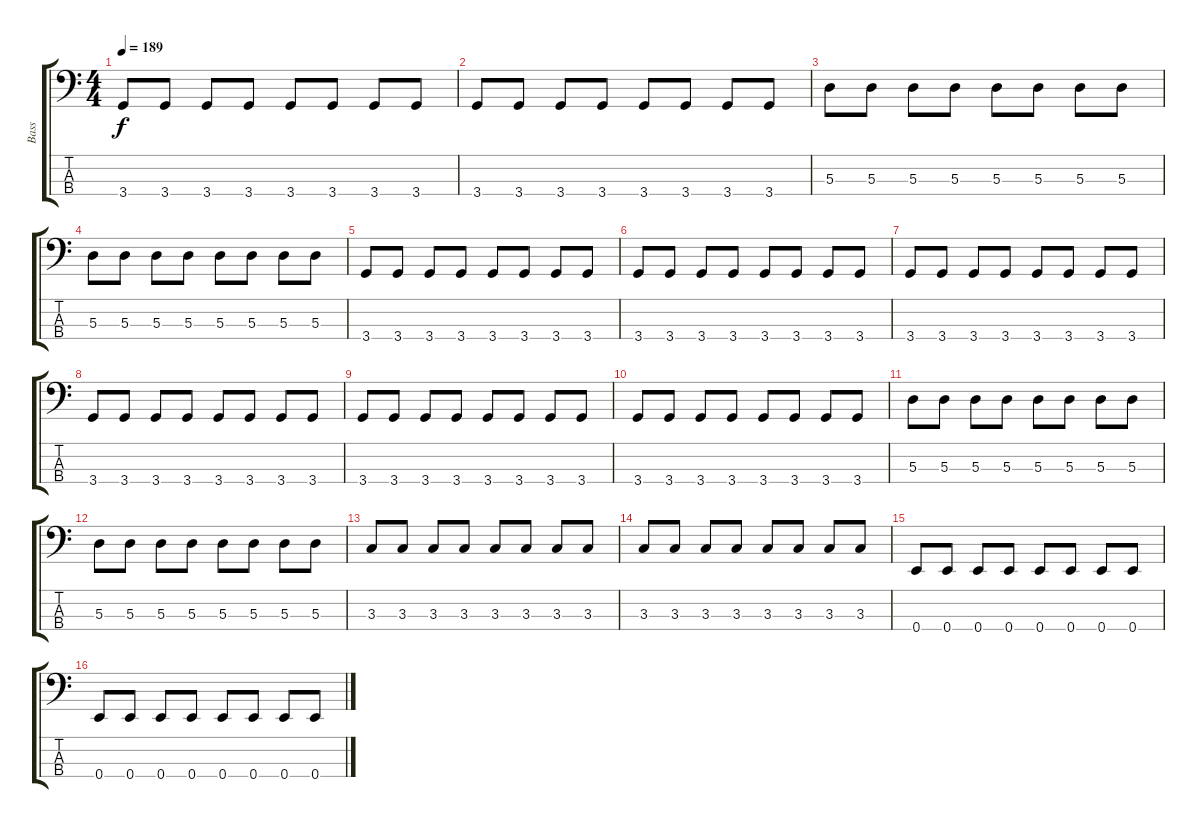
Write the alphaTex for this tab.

\track ("Bass" "Bass") {instrument electricbasspick}
\staff {score tabs}
\tuning (G2 D2 A1 E1) {hide}
\ts (4 4)
\tempo 189
\clef f4
\ks c
3.4.8{dy f} 3.4.8 3.4.8 3.4.8 3.4.8 3.4.8 3.4.8 3.4.8 |
3.4.8 3.4.8 3.4.8 3.4.8 3.4.8 3.4.8 3.4.8 3.4.8 |
5.3.8 5.3.8 5.3.8 5.3.8 5.3.8 5.3.8 5.3.8 5.3.8 |
5.3.8 5.3.8 5.3.8 5.3.8 5.3.8 5.3.8 5.3.8 5.3.8 |
3.4.8 3.4.8 3.4.8 3.4.8 3.4.8 3.4.8 3.4.8 3.4.8 |
3.4.8 3.4.8 3.4.8 3.4.8 3.4.8 3.4.8 3.4.8 3.4.8 |
3.4.8 3.4.8 3.4.8 3.4.8 3.4.8 3.4.8 3.4.8 3.4.8 |
3.4.8 3.4.8 3.4.8 3.4.8 3.4.8 3.4.8 3.4.8 3.4.8 |
3.4.8 3.4.8 3.4.8 3.4.8 3.4.8 3.4.8 3.4.8 3.4.8 |
3.4.8 3.4.8 3.4.8 3.4.8 3.4.8 3.4.8 3.4.8 3.4.8 |
5.3.8 5.3.8 5.3.8 5.3.8 5.3.8 5.3.8 5.3.8 5.3.8 |
5.3.8 5.3.8 5.3.8 5.3.8 5.3.8 5.3.8 5.3.8 5.3.8 |
3.3.8 3.3.8 3.3.8 3.3.8 3.3.8 3.3.8 3.3.8 3.3.8 |
3.3.8 3.3.8 3.3.8 3.3.8 3.3.8 3.3.8 3.3.8 3.3.8 |
0.4.8 0.4.8 0.4.8 0.4.8 0.4.8 0.4.8 0.4.8 0.4.8 |
0.4.8 0.4.8 0.4.8 0.4.8 0.4.8 0.4.8 0.4.8 0.4.8
